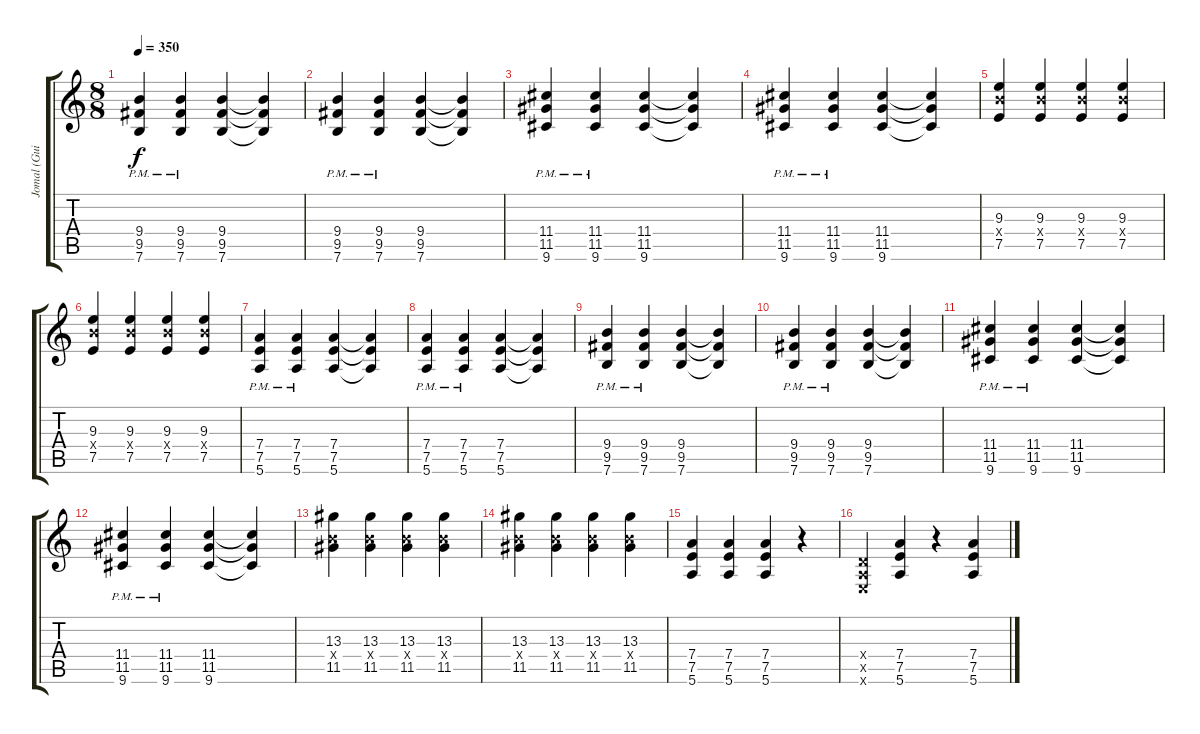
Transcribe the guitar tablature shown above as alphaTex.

\track ("Jomal (Guitar 1)" "Jomal (Gui") {solo instrument overdrivenguitar}
\staff {score tabs}
\tuning (E4 B3 G3 D3 A2 E2) {hide}
\ts (8 8)
\tempo 350
\clef g2
\ks c
(9.4{pm} 9.5 7.6).4{dy f} (9.4{pm} 9.5 7.6).4 (9.4 9.5 7.6).4 (9.4{t} 9.5{t} 7.6{t}).4 |
(9.4{pm} 9.5 7.6).4 (9.4{pm} 9.5 7.6).4 (9.4 9.5 7.6).4 (9.4{t} 9.5{t} 7.6{t}).4 |
(11.4{pm} 11.5 9.6).4 (11.4{pm} 11.5 9.6).4 (11.4 11.5 9.6).4 (11.4{t} 11.5{t} 9.6{t}).4 |
(11.4{pm} 11.5 9.6).4 (11.4{pm} 11.5 9.6).4 (11.4 11.5 9.6).4 (11.4{t} 11.5{t} 9.6{t}).4 |
(9.3 9.4{x} 7.5).4 (9.3 9.4{x} 7.5).4 (9.3 9.4{x} 7.5).4 (9.3 9.4{x} 7.5).4 |
(9.3 9.4{x} 7.5).4 (9.3 9.4{x} 7.5).4 (9.3 9.4{x} 7.5).4 (9.3 9.4{x} 7.5).4 |
(7.4{pm} 7.5 5.6).4 (7.4{pm} 7.5 5.6).4 (7.4 7.5 5.6).4 (7.4{t} 7.5{t} 5.6{t}).4 |
(7.4{pm} 7.5 5.6).4 (7.4{pm} 7.5 5.6).4 (7.4 7.5 5.6).4 (7.4{t} 7.5{t} 5.6{t}).4 |
(9.4{pm} 9.5 7.6).4 (9.4{pm} 9.5 7.6).4 (9.4 9.5 7.6).4 (9.4{t} 9.5{t} 7.6{t}).4 |
(9.4{pm} 9.5 7.6).4 (9.4{pm} 9.5 7.6).4 (9.4 9.5 7.6).4 (9.4{t} 9.5{t} 7.6{t}).4 |
(11.4{pm} 11.5 9.6).4 (11.4{pm} 11.5 9.6).4 (11.4 11.5 9.6).4 (11.4{t} 11.5{t} 9.6{t}).4 |
(11.4{pm} 11.5 9.6).4 (11.4{pm} 11.5 9.6).4 (11.4 11.5 9.6).4 (11.4{t} 11.5{t} 9.6{t}).4 |
(13.3 9.4{x} 11.5).4 (13.3 9.4{x} 11.5).4 (13.3 9.4{x} 11.5).4 (13.3 9.4{x} 11.5).4 |
(13.3 9.4{x} 11.5).4 (13.3 9.4{x} 11.5).4 (13.3 9.4{x} 11.5).4 (13.3 9.4{x} 11.5).4 |
(7.4 7.5 5.6).4 (7.4 7.5 5.6).4 (7.4 7.5 5.6).4 r.4 |
(0.4{x} 0.5{x} 0.6{x}).4 (7.4 7.5 5.6).4 r.4 (7.4 7.5 5.6).4
